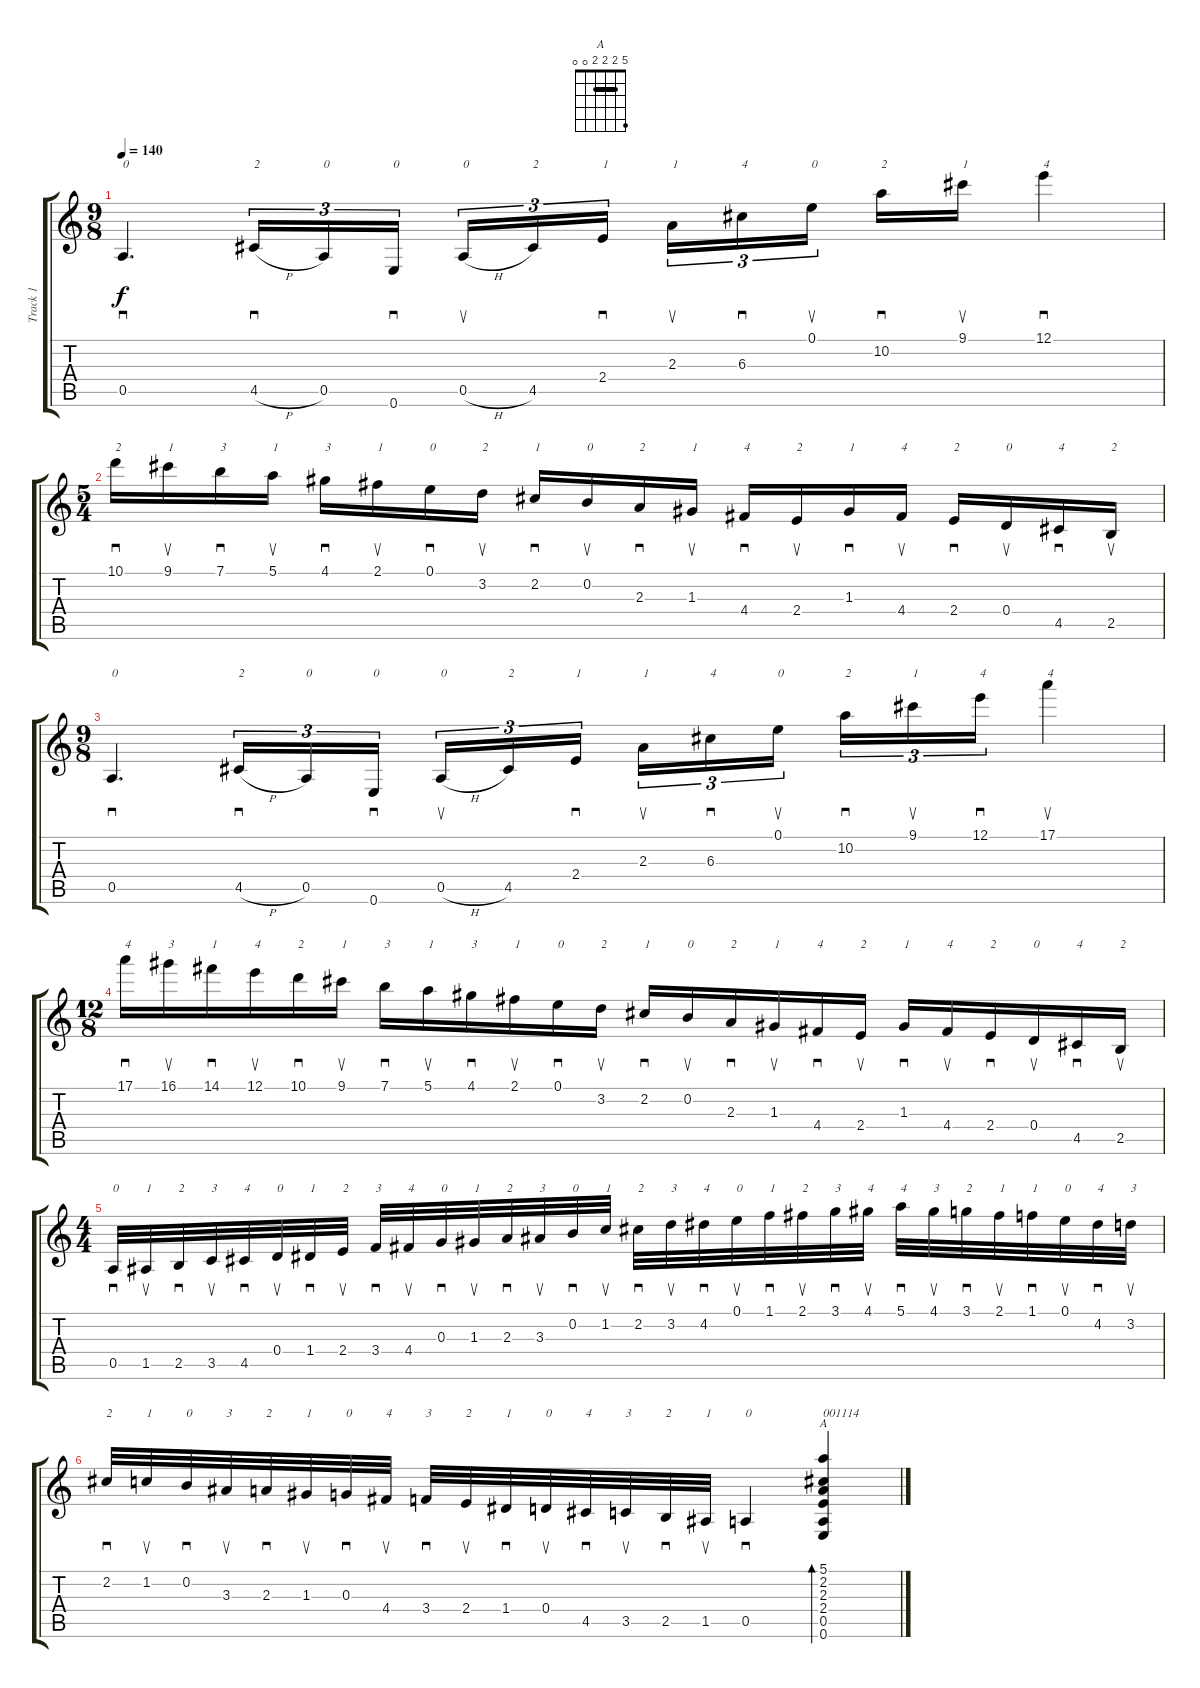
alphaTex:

\track ("Track 1" "Track 1") {instrument acousticguitarnylon}
\staff {score tabs}
\tuning (E4 B3 G3 D3 A2 E2) {hide}
\chord ("A" 5 2 2 2 0 0) {barre 2}
\ts (9 8)
\tempo 140
\clef g2
\ks aminor
0.5.4{d sd txt "0" dy f} 4.5{h}.16{sd tu (3 2) txt "2"} 0.5.16{tu (3 2) txt "0"} 0.6.16{sd tu (3 2) txt "0" beam splitsecondary} 0.5{h}.16{su tu (3 2) txt "0"} 4.5.16{tu (3 2) txt "2"} 2.4.16{sd tu (3 2) txt "1" beam splitsecondary} 2.3.16{su tu (3 2) txt "1"} 6.3.16{sd tu (3 2) txt "4"} 0.1.16{su tu (3 2) txt "0"} 10.2.16{sd txt "2"} 9.1.16{su txt "1"} 12.1.4{sd txt "4"} |
\ts (5 4)
10.1.16{sd txt "2"} 9.1.16{su txt "1"} 7.1.16{sd txt "3"} 5.1.16{su txt "1"} 4.1.16{sd txt "3"} 2.1.16{su txt "1"} 0.1.16{sd txt "0"} 3.2.16{su txt "2"} 2.2.16{sd txt "1"} 0.2.16{su txt "0"} 2.3.16{sd txt "2"} 1.3.16{su txt "1"} 4.4.16{sd txt "4"} 2.4.16{su txt "2"} 1.3.16{sd txt "1"} 4.4.16{su txt "4"} 2.4.16{sd txt "2"} 0.4.16{su txt "0"} 4.5.16{sd txt "4"} 2.5.16{su txt "2"} |
\ts (9 8)
0.5.4{d sd txt "0"} 4.5{h}.16{sd tu (3 2) txt "2"} 0.5.16{tu (3 2) txt "0"} 0.6.16{sd tu (3 2) txt "0" beam splitsecondary} 0.5{h}.16{su tu (3 2) txt "0"} 4.5.16{tu (3 2) txt "2"} 2.4.16{sd tu (3 2) txt "1" beam splitsecondary} 2.3.16{su tu (3 2) txt "1"} 6.3.16{sd tu (3 2) txt "4"} 0.1.16{su tu (3 2) txt "0"} 10.2.16{sd tu (3 2) txt "2"} 9.1.16{su tu (3 2) txt "1"} 12.1.16{sd tu (3 2) txt "4"} 17.1.4{su txt "4"} |
\ts (12 8)
17.1.16{sd txt "4"} 16.1.16{su txt "3"} 14.1.16{sd txt "1"} 12.1.16{su txt "4"} 10.1.16{sd txt "2"} 9.1.16{su txt "1"} 7.1.16{sd txt "3"} 5.1.16{su txt "1"} 4.1.16{sd txt "3"} 2.1.16{su txt "1"} 0.1.16{sd txt "0"} 3.2.16{su txt "2"} 2.2.16{sd txt "1"} 0.2.16{su txt "0"} 2.3.16{sd txt "2"} 1.3.16{su txt "1"} 4.4.16{sd txt "4"} 2.4.16{su txt "2"} 1.3.16{sd txt "1"} 4.4.16{su txt "4"} 2.4.16{sd txt "2"} 0.4.16{su txt "0"} 4.5.16{sd txt "4"} 2.5.16{su txt "2"} |
\ts (4 4)
0.5.32{sd txt "0"} 1.5.32{su txt "1"} 2.5.32{sd txt "2"} 3.5.32{su txt "3"} 4.5.32{sd txt "4"} 0.4.32{su txt "0"} 1.4.32{sd txt "1"} 2.4.32{su txt "2"} 3.4.32{sd txt "3"} 4.4.32{su txt "4"} 0.3.32{sd txt "0"} 1.3.32{su txt "1"} 2.3.32{sd txt "2"} 3.3.32{su txt "3"} 0.2.32{sd txt "0"} 1.2.32{su txt "1"} 2.2.32{sd txt "2"} 3.2.32{su txt "3"} 4.2.32{sd txt "4"} 0.1.32{su txt "0"} 1.1.32{sd txt "1"} 2.1.32{su txt "2"} 3.1.32{sd txt "3"} 4.1.32{su txt "4"} 5.1.32{sd txt "4"} 4.1.32{su txt "3"} 3.1.32{sd txt "2"} 2.1.32{su txt "1"} 1.1.32{sd txt "1"} 0.1.32{su txt "0"} 4.2.32{sd txt "4"} 3.2.32{su txt "3"} |
2.2.32{sd txt "2"} 1.2.32{su txt "1"} 0.2.32{sd txt "0"} 3.3.32{su txt "3"} 2.3.32{sd txt "2"} 1.3.32{su txt "1"} 0.3.32{sd txt "0"} 4.4.32{su txt "4"} 3.4.32{sd txt "3"} 2.4.32{su txt "2"} 1.4.32{sd txt "1"} 0.4.32{su txt "0"} 4.5.32{sd txt "4"} 3.5.32{su txt "3"} 2.5.32{sd txt "2"} 1.5.32{su txt "1"} 0.5.4{sd txt "0"} (5.1 2.2 2.3 2.4 0.5 0.6).4{bd 60 ch "A" txt "001114"}
